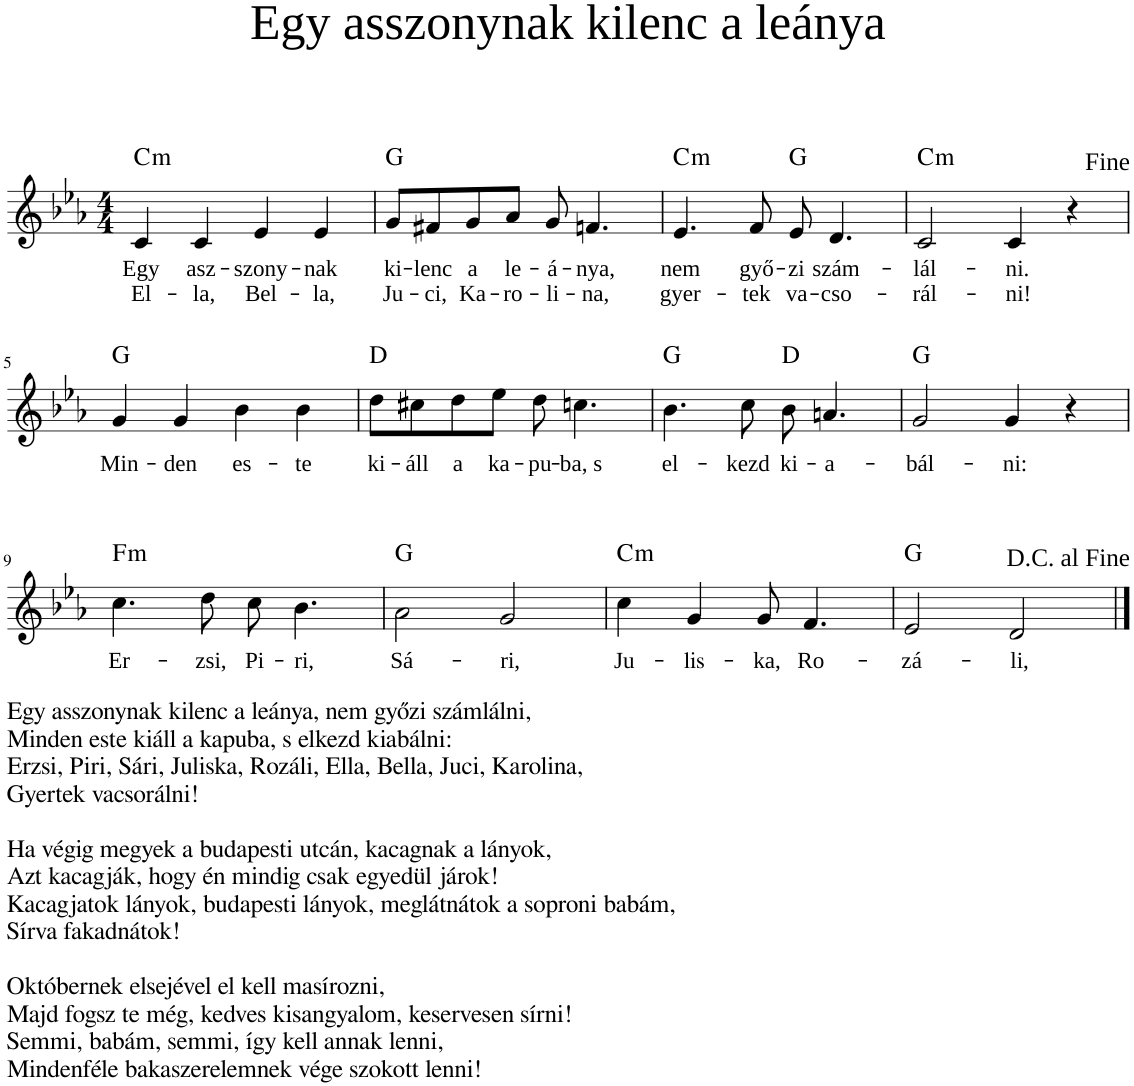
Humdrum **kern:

**kern	**text	**text	**harte
*part1	*part1	*part1	*part1
*staff1	*staff1	*staff1	*
*I"Piano	*	*	*
*I'Pno	*	*	*
*clefG2	*	*	*
*k[b-e-a-]	*	*	*
*M4/4	*	*	*
=1	=1	=1	=1
!	!LO:LY:b	!LO:LY:b	!LO:H:kt=m
4c/	Egy	El-	C:min
!	!LO:LY:b	!LO:LY:b	!
4c/	asz-	-la,	.
!	!LO:LY:b	!LO:LY:b	!
4e-/	-szony-	Bel-	.
!	!LO:LY:b	!LO:LY:b	!
4e-/	-nak	-la,	.
=2	=2	=2	=2
!	!LO:LY:b	!LO:LY:b	!LO:H:kt=N.C.
8g/L	ki-	Ju-	N
!	!LO:LY:b	!LO:LY:b	!
8f#X/	-lenc	-ci,	.
!	!LO:LY:b	!LO:LY:b	!
8g/	a	Ka-	.
!	!LO:LY:b	!LO:LY:b	!
8a-/J	le-	-ro-	.
!	!LO:LY:b	!LO:LY:b	!
8g/	-á-	-li-	.
!	!LO:LY:b	!LO:LY:b	!
4.fn/	-nya,	-na,	.
=3	=3	=3	=3
!	!LO:LY:b	!LO:LY:b	!LO:H:kt=m
4.e-/	nem	gyer-	C:min
!	!LO:LY:b	!LO:LY:b	!
8f/	győ-	-tek	.
!	!LO:LY:b	!LO:LY:b	!LO:H:kt=N.C.
8e-/	-zi	va-	N
!	!LO:LY:b	!LO:LY:b	!
4.d/	szám-	-cso-	.
=4	=4	=4	=4
!	!LO:LY:b	!LO:LY:b	!LO:H:kt=m
2c/	-lál-	-rál-	C:min
!	!LO:LY:b	!LO:LY:b	!
4c/	-ni.	-ni!	.
4r	.	.	.
!LO:TX:a:t=<font face="Times New Roman"/>Fine	!	!	!
!!LO:LB:g=z
=5	=5	=5	=5
!	!LO:LY:b	!	!LO:H:kt=N.C.
4g/	Min-	.	N
!	!LO:LY:b	!	!
4g/	-den	.	.
!	!LO:LY:b	!	!
4b-\	es-	.	.
!	!LO:LY:b	!	!
4b-\	-te	.	.
=6	=6	=6	=6
!	!LO:LY:b	!	!LO:H:kt=N.C.
8dd\L	ki-	.	N
!	!LO:LY:b	!	!
8cc#X\	-áll	.	.
!	!LO:LY:b	!	!
8dd\	a	.	.
!	!LO:LY:b	!	!
8ee-\J	ka-	.	.
!	!LO:LY:b	!	!
8dd\	-pu-	.	.
!	!LO:LY:b	!	!
4.ccn\	-ba, s	.	.
=7	=7	=7	=7
!	!LO:LY:b	!	!LO:H:kt=N.C.
4.b-\	el-	.	N
!	!LO:LY:b	!	!
8cc\	-kezd	.	.
!	!LO:LY:b	!	!LO:H:kt=N.C.
8b-\	ki-	.	N
!	!LO:LY:b	!	!
4.an/	-a-	.	.
=8	=8	=8	=8
!	!LO:LY:b	!	!LO:H:kt=N.C.
2g/	-bál-	.	N
!	!LO:LY:b	!	!
4g/	-ni:	.	.
4r	.	.	.
!!LO:LB:g=z
=9	=9	=9	=9
!LO:TX:b:t=Egy asszonynak kilenc a leánya, nem győzi számlálni,	!	!	!
!LO:TX:b:t=Minden este kiáll a kapuba, s elkezd kiabálni&colon;	!	!	!
!LO:TX:b:t=Erzsi, Piri, Sári, Juliska, Rozáli, Ella, Bella, Juci, Karolina,	!	!	!
!LO:TX:b:t=Gyertek vacsorálni!	!	!	!
!LO:TX:b:t=Ha végig megyek a budapesti utcán, kacagnak a lányok,	!	!	!
!LO:TX:b:t=Azt kacagják, hogy én mindig csak egyedül járok!	!	!	!
!LO:TX:b:t=Kacagjatok lányok, budapesti lányok, meglátnátok a soproni babám,	!	!	!
!LO:TX:b:t=Sírva fakadnátok!	!	!	!
!LO:TX:b:t=Októbernek elsejével el kell masírozni,	!	!	!
!LO:TX:b:t=Majd fogsz te még, kedves kisangyalom, keservesen sírni!	!	!	!
!LO:TX:b:t=Semmi, babám, semmi, így kell annak lenni,	!	!	!
!LO:TX:b:t=Mindenféle bakaszerelemnek vége szokott lenni!	!	!	!
!	!LO:LY:b	!	!LO:H:kt=m
4.cc\	Er-	.	F:min
!	!LO:LY:b	!	!
8dd\	-zsi,	.	.
!	!LO:LY:b	!	!
8cc\	Pi-	.	.
!	!LO:LY:b	!	!
4.b-\	-ri,	.	.
=10	=10	=10	=10
!	!LO:LY:b	!	!LO:H:kt=N.C.
2a-\	Sá-	.	N
!	!LO:LY:b	!	!
2g/	-ri,	.	.
=11	=11	=11	=11
!	!LO:LY:b	!	!LO:H:kt=m
4cc\	Ju-	.	C:min
!	!LO:LY:b	!	!
4g/	-lis-	.	.
!	!LO:LY:b	!	!
8g/	-ka,	.	.
!	!LO:LY:b	!	!
4.f/	Ro-	.	.
=12	=12	=12	=12
!	!LO:LY:b	!	!LO:H:kt=N.C.
2e-/	-zá-	.	N
!	!LO:LY:b	!	!
2d/	-li,	.	.
!LO:TX:a:t=<font face="Times New Roman"/>D.C. al Fine	!	!	!
==	==	==	==
*-	*-	*-	*-
